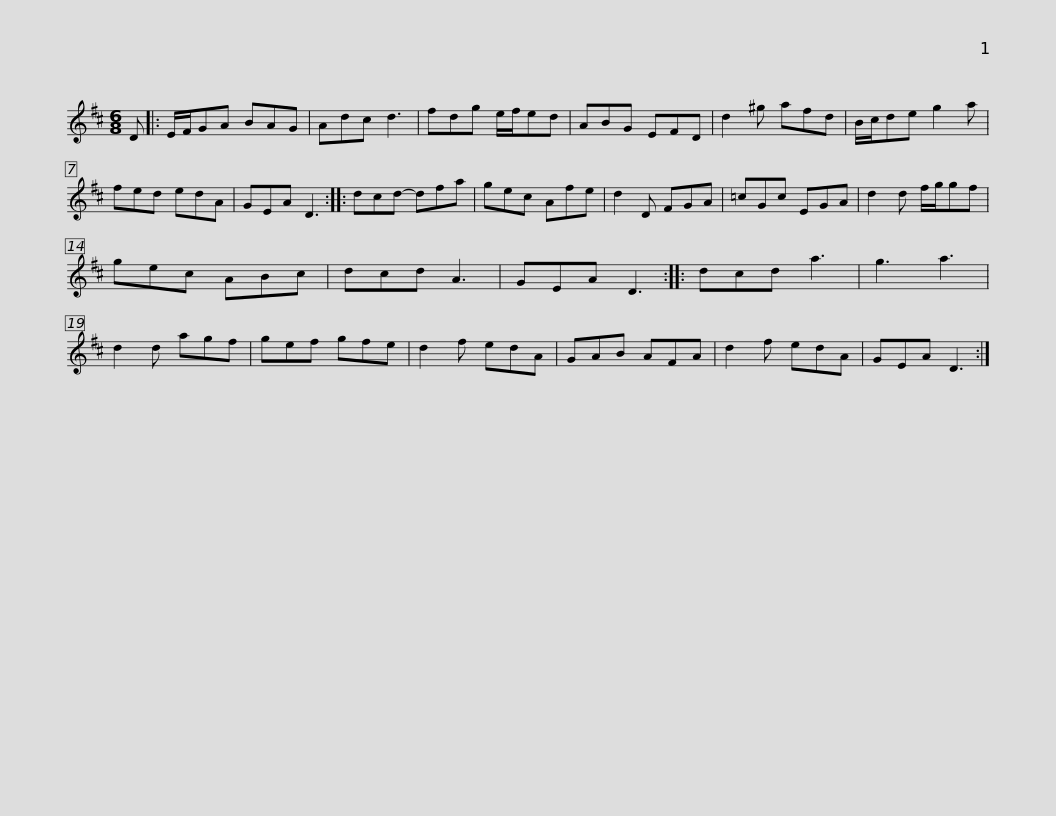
X:1
L:1/8
M:6/8
I:linebreak $
K:D
V:1 treble
V:1
 D |: E/F/GA BAG | Adc d3 | fdg e/f/ed | ABG EFD | %5
 d2 ^g afd | B/c/de g2 a | fed edA |$ GEA D3 :: dcd- dfa | %10
 gec Afe | d2 D FGA | =cGc EGA | d2 d f/g/gf | gec ABc |$ %15
 dcd A3 | GEA D3 :: dcd a3 | g3 a3 | d2 d agf | %20
 gef gfe | d2 f edA | GAB AFA |$ d2 f edA | GEA D3 :| %25
